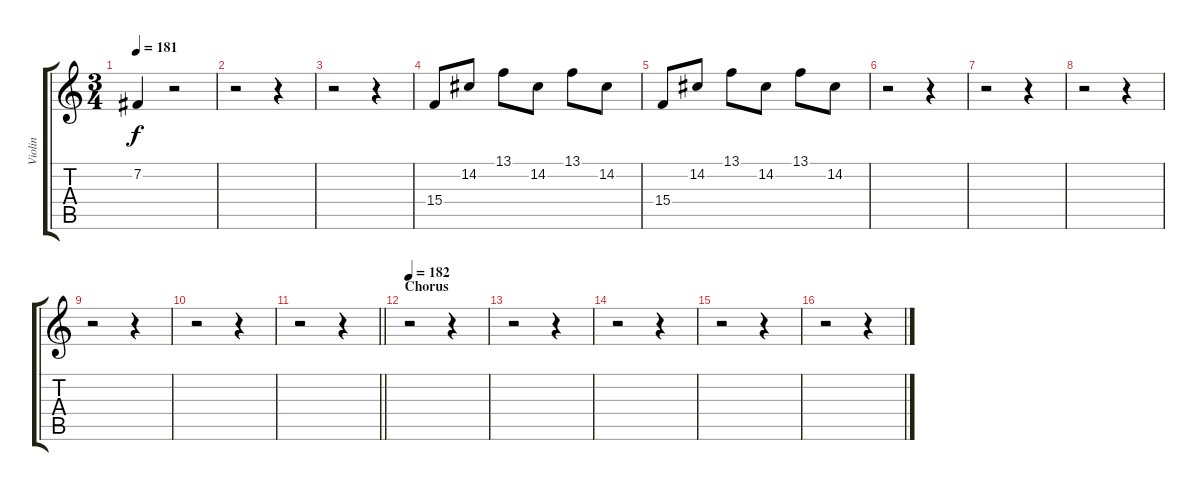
\track ("Violin" "Violin") {instrument violin}
\staff {score tabs}
\tuning (E4 B3 G3 D3 A2 E2) {hide}
\ts (3 4)
\tempo 181
\clef g2
\ks c
7.2.4{dy f} r.2 |
r.2 r.4 |
r.2 r.4 |
15.4.8{balance 8} 14.2.8 13.1.8 14.2.8 13.1.8 14.2.8 |
15.4.8 14.2.8 13.1.8 14.2.8 13.1.8 14.2.8 |
r.2 r.4 |
r.2 r.4 |
r.2 r.4 |
r.2 r.4 |
r.2 r.4 |
\barLineRight lightlight
r.2 r.4 |
\section ("" "Chorus")
\tempo 182
r.2 r.4 |
r.2 r.4 |
r.2 r.4 |
r.2 r.4 |
r.2 r.4
